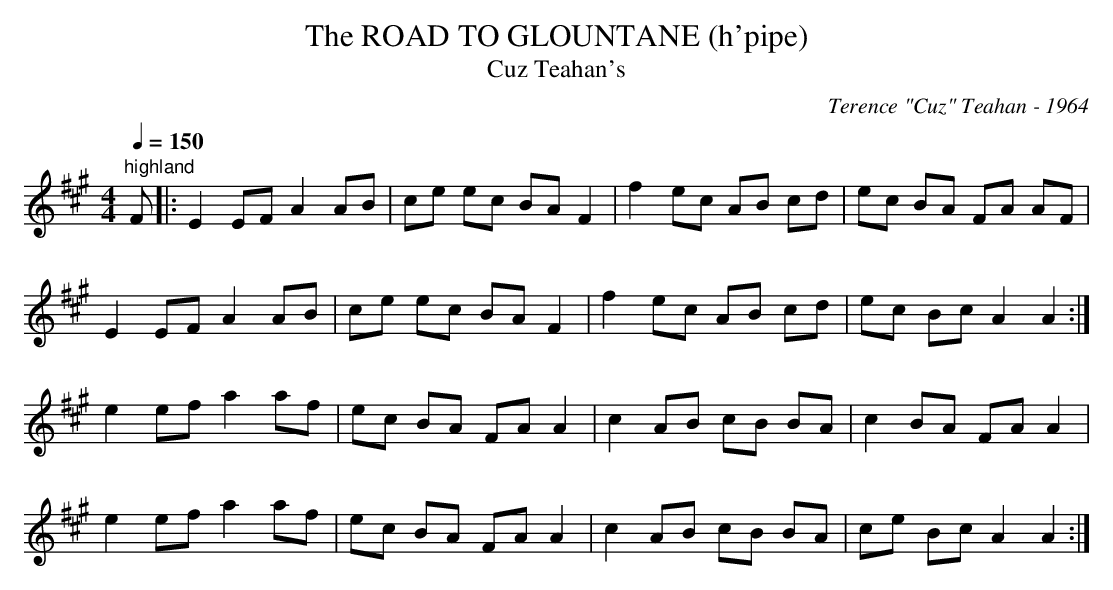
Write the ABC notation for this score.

X:1
T:ROAD TO GLOUNTANE (h'pipe), The
T:Cuz Teahan's
C:Terence "Cuz" Teahan - 1964
M:4/4 %(originally in cut time)
Q:1/4=150
L:1/8
K:A
"highland"
F |:E2 EF A2 AB | ce ec BA F2 | f2 ec AB cd | ec BA FA AF|
E2 EF A2 AB | ce ec BA F2 | f2 ec AB cd | ec Bc A2  A2:|
e2 ef a2 af | ec BA FA A2 | c2 AB cB BA | c2  BA FA A2 |
e2 ef a2 af | ec BA FA A2 | c2 AB cB BA | ce Bc A2  A2  :|
